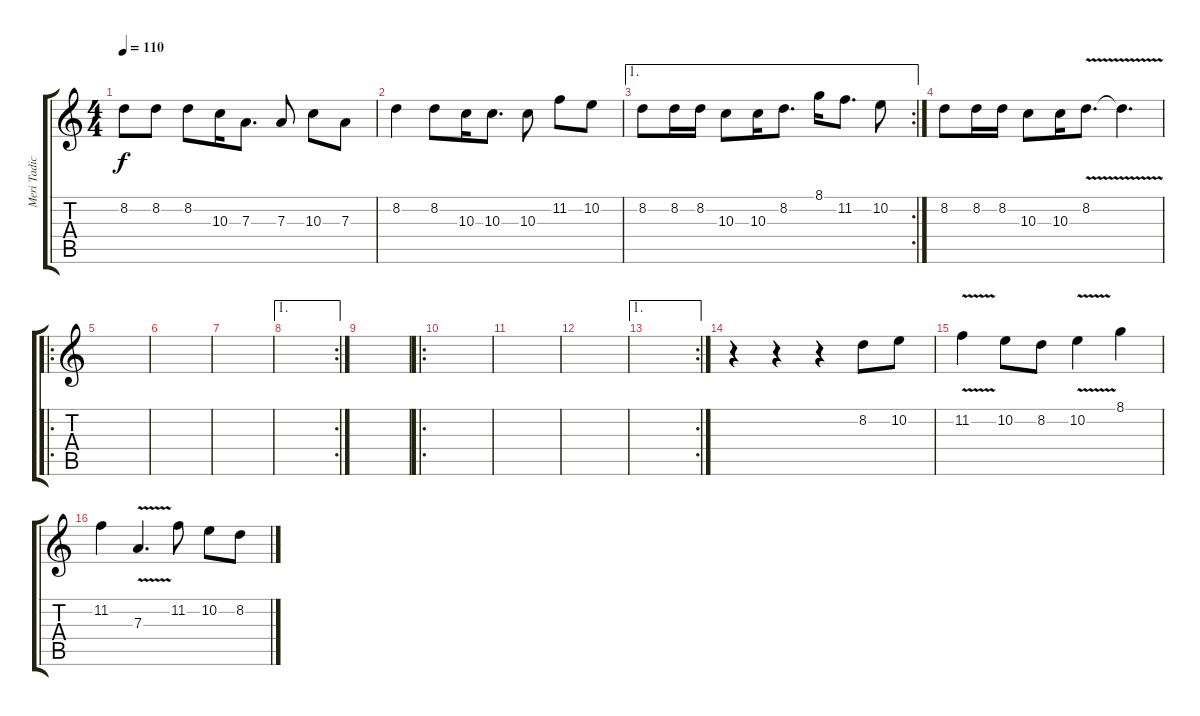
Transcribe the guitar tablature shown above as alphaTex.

\track ("Meri Tadic" "Meri Tadic") {instrument fiddle}
\staff {score tabs}
\tuning (B4 Gb4 D4 A3 E3 B2) {hide}
\ts (4 4)
\tempo 110
\clef g2
\ks c
8.2.8{dy f} 8.2.8 8.2.8 10.3.16 7.3.8{d} 7.3.8 10.3.8 7.3.8 |
8.2.4 8.2.8 10.3.16 10.3.8{d} 10.3.8 11.2.8 10.2.8 |
\ae 1
\rc 2
8.2.8 8.2.16 8.2.16 10.3.8 10.3.16 8.2.8{d} 8.1.16 11.2.8{d} 10.2.8 |
8.2.8 8.2.16 8.2.16 10.3.8 10.3.16 8.2{v}.8{d} 8.2{t}.4{d} |
\ro
|
|
|
\ae 1
\rc 2
|
|
\ro
|
|
|
\ae 1
\rc 2
|
r.4 r.4 r.4 8.2.8 10.2.8 |
11.2{v}.4 10.2.8 8.2.8 10.2{v}.4 8.1.4 |
11.2.4 7.3{v}.4{d} 11.2.8 10.2.8 8.2.8
